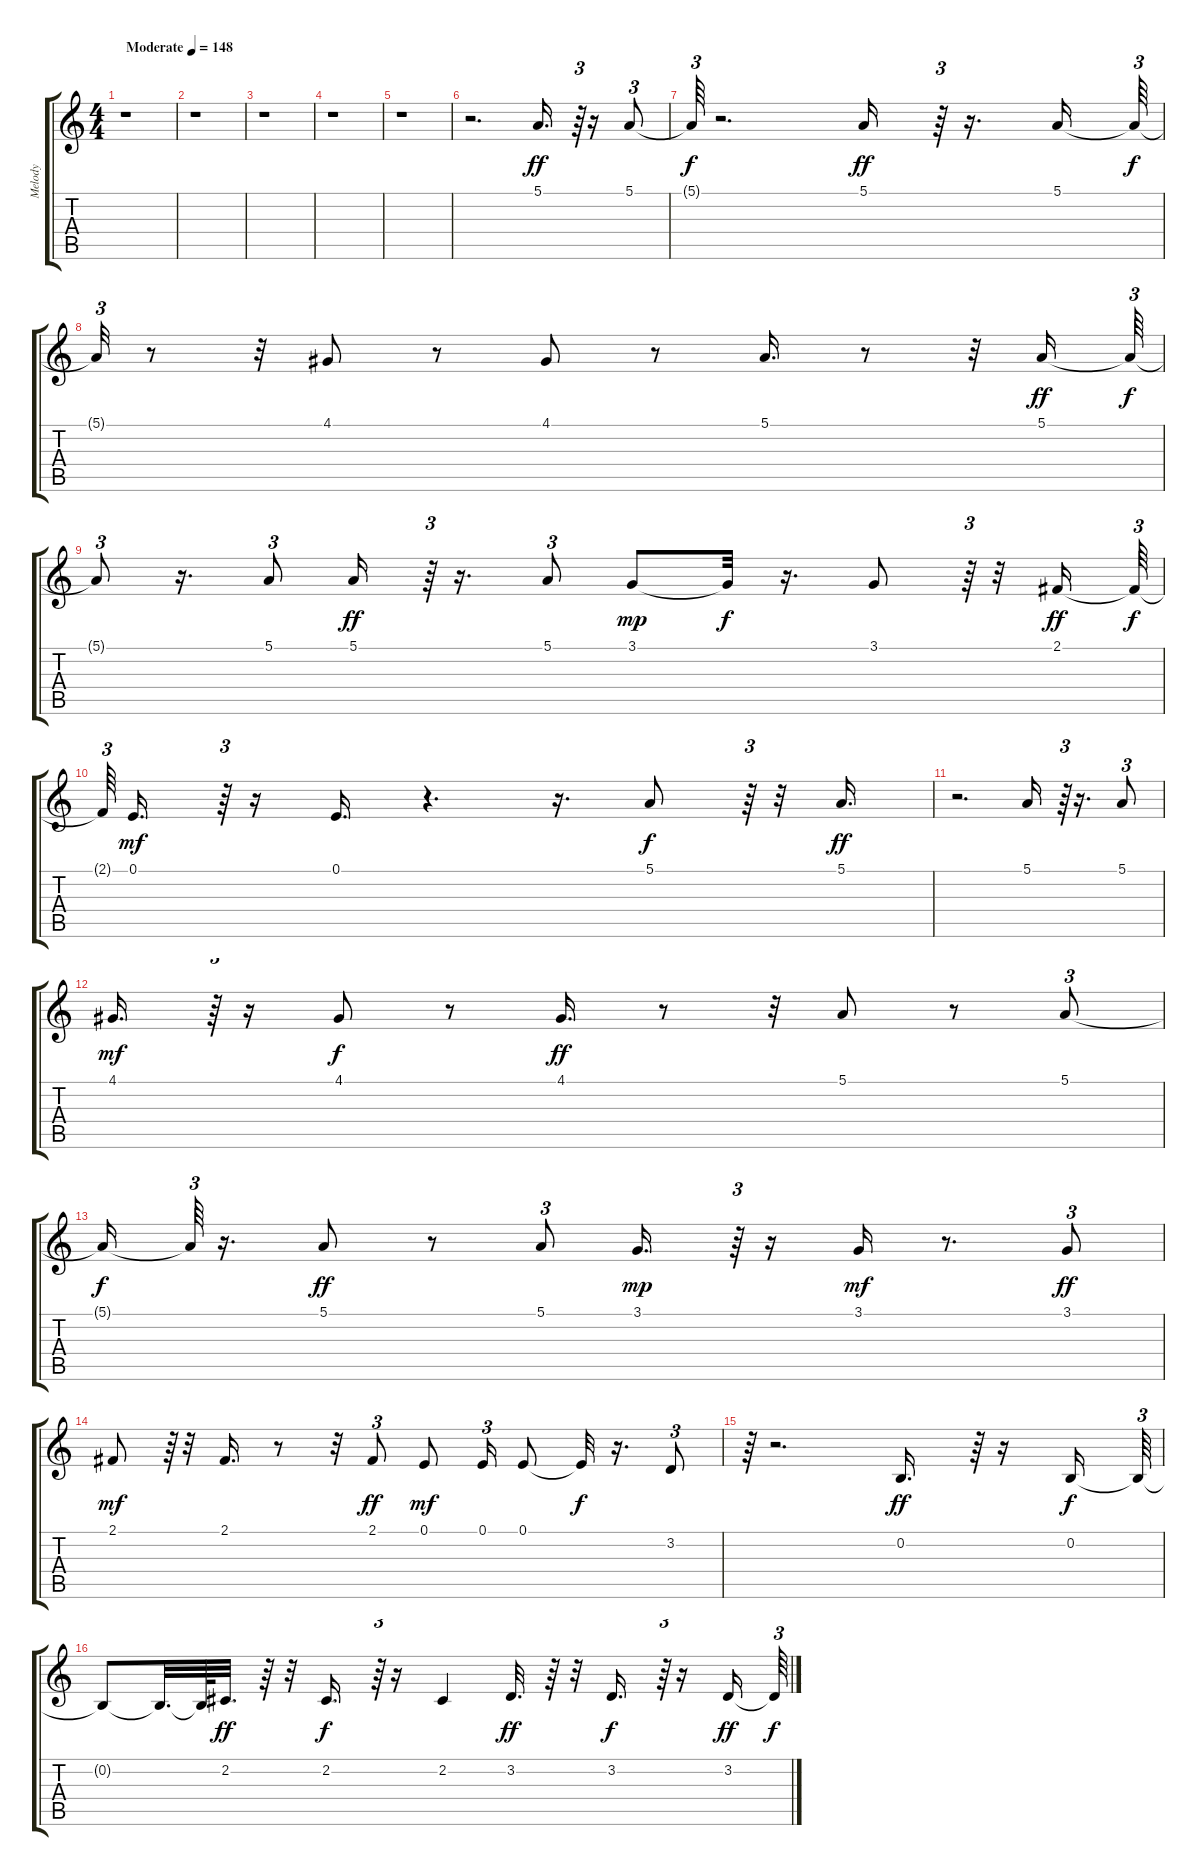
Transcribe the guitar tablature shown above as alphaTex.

\track ("Melody" "Melody") {instrument synthvoice}
\staff {score tabs}
\tuning (E4 B3 G3 D3 A2 E2) {hide}
\ts (4 4)
\tempo (148 "Moderate")
\clef g2
\ks c
r.1{dy ff instrument synthvoice} |
r.1 |
r.1 |
r.1 |
r.1 |
r.2{d} 5.1.16{d} r.64{tu (3 2)} r.16 5.1.8{tu (3 2)} |
5.1{t}.64{tu (3 2) dy f} r.2{d} 5.1.16{dy ff} r.64{tu (3 2)} r.16{d} 5.1.16 5.1{t}.64{tu (3 2) dy f} |
5.1{t}.32{tu (3 2)} r.8 r.32 4.1.8 r.8 4.1.8 r.8 5.1.16{d} r.8 r.32 5.1.16{dy ff} 5.1{t}.64{tu (3 2) dy f} |
5.1{t}.8{tu (3 2)} r.16{d} 5.1.8{tu (3 2)} 5.1.16{dy ff} r.64{tu (3 2)} r.16{d} 5.1.8{tu (3 2)} 3.1.8{dy mp} 3.1{t}.32{dy f} r.16{d} 3.1.8 r.64{tu (3 2)} r.32 2.1.16{dy ff} 2.1{t}.64{tu (3 2) dy f} |
2.1{t}.64{tu (3 2)} 0.1.16{d dy mf} r.64{tu (3 2)} r.16 0.1.16{d} r.4{d} r.16{d} 5.1.8{dy f} r.64{tu (3 2)} r.32 5.1.16{d dy ff} |
r.2{d} 5.1.16 r.64{tu (3 2)} r.16{d} 5.1.8{tu (3 2)} |
4.1.16{d dy mf} r.64{tu (3 2)} r.16 4.1.8{dy f} r.8 4.1.16{d dy ff} r.8 r.32 5.1.8 r.8 5.1.8{tu (3 2)} |
5.1{t}.16{dy f} 5.1{t}.64{tu (3 2)} r.16{d} 5.1.8{dy ff} r.8 5.1.8{tu (3 2)} 3.1.16{d dy mp} r.64{tu (3 2)} r.16 3.1.16{dy mf} r.8{d} 3.1.8{tu (3 2) dy ff} |
2.1.8{dy mf} r.64{tu (3 2)} r.32 2.1.16{d} r.8 r.32 2.1.8{tu (3 2) dy ff} 0.1.8{dy mf} 0.1.16{tu (3 2)} 0.1.8 0.1{t}.32{dy f} r.16{d} 3.2.8{tu (3 2)} |
r.64{tu (3 2)} r.2{d} 0.2.16{d dy ff} r.64{tu (3 2)} r.16 0.2.16{dy f} 0.2{t}.64{tu (3 2)} |
0.2{t}.8 0.2{t}.32{d} 0.2{t}.64 2.2.32{d dy ff} r.64 r.32 2.2.16{d dy f} r.64{tu (3 2)} r.16 2.2.4 3.2.32{d dy ff} r.64 r.32 3.2.16{d dy f} r.64{tu (3 2)} r.16 3.2.16{dy ff} 3.2{t}.64{tu (3 2) dy f}
